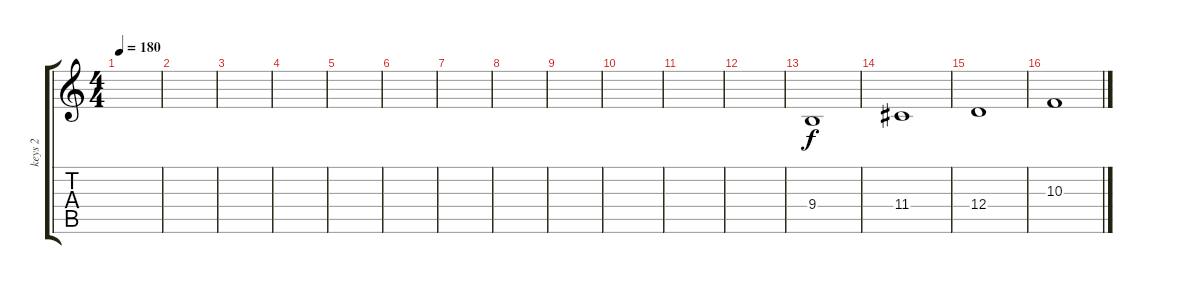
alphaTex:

\track ("keys 2" "keys 2") {instrument choiraahs}
\staff {score tabs}
\tuning (E4 B3 G3 D3 A2 E2) {hide}
\ts (4 4)
\tempo 180
\clef g2
\ks c
|
|
|
|
|
|
|
|
|
|
|
|
9.4.1 |
11.4.1 |
12.4.1 |
10.3.1
